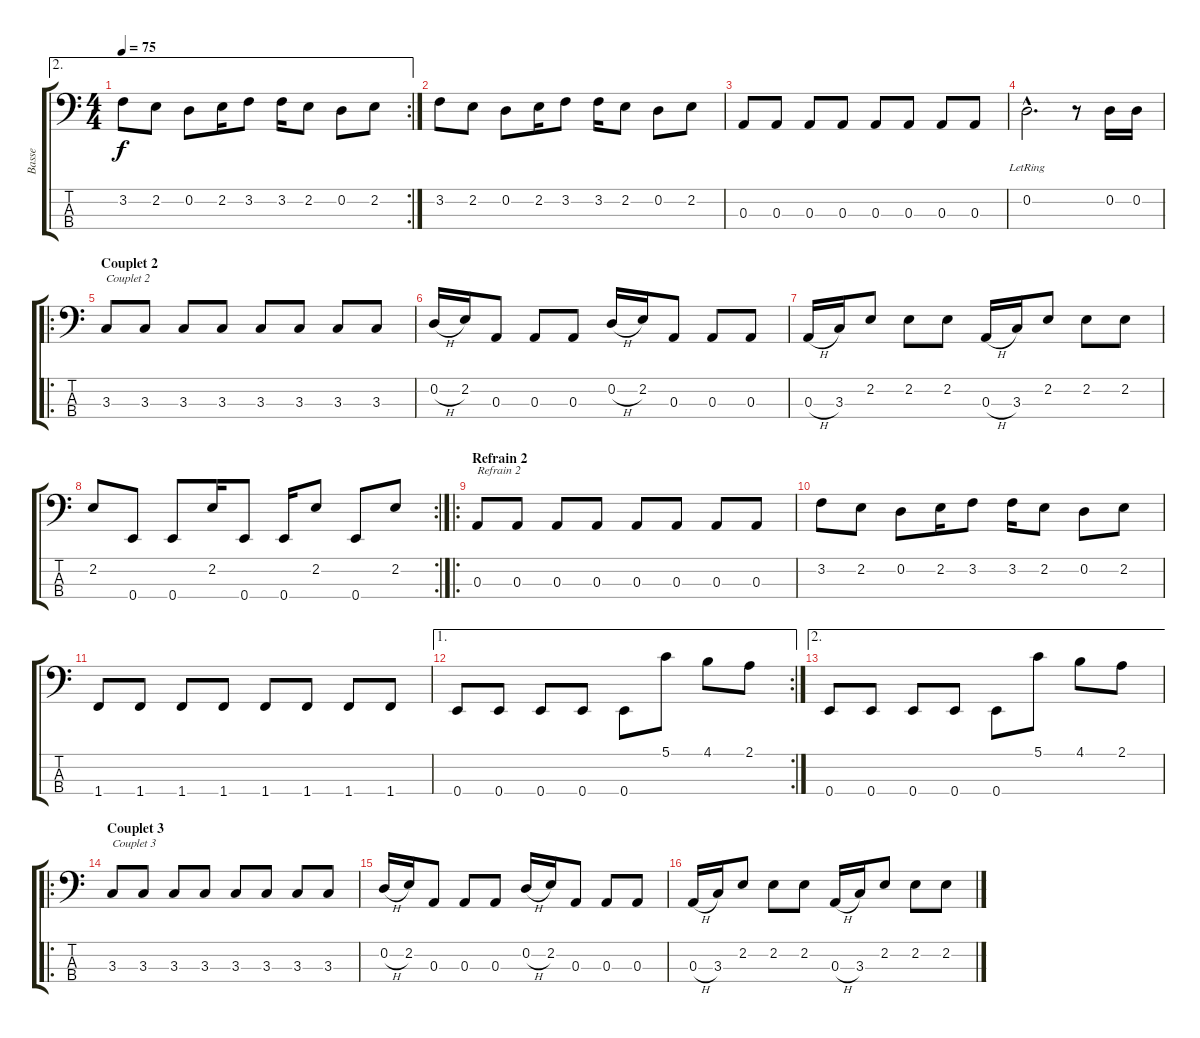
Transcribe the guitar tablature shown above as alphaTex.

\track ("Basse" "Basse") {instrument electricbassfinger}
\staff {score tabs}
\tuning (G2 D2 A1 E1) {hide}
\ae 2
\rc 2
\ts (4 4)
\tempo 75
\clef f4
\ks c
3.2.8{dy f} 2.2.8 0.2.8 2.2.16 3.2.8 3.2.16 2.2.8 0.2.8 2.2.8 |
3.2.8 2.2.8 0.2.8 2.2.16 3.2.8 3.2.16 2.2.8 0.2.8 2.2.8 |
0.3.8 0.3.8 0.3.8 0.3.8 0.3.8 0.3.8 0.3.8 0.3.8 |
0.2{hac lr}.2{d} r.8 0.2.16 0.2.16 |
\ro
\section ("" "Couplet 2")
3.3.8{txt "Couplet 2"} 3.3.8 3.3.8 3.3.8 3.3.8 3.3.8 3.3.8 3.3.8 |
0.2{h}.16 2.2.16 0.3.8 0.3.8 0.3.8 0.2{h}.16 2.2.16 0.3.8 0.3.8 0.3.8 |
0.3{h}.16 3.3.16 2.2.8 2.2.8 2.2.8 0.3{h}.16 3.3.16 2.2.8 2.2.8 2.2.8 |
\rc 2
2.2.8 0.4.8 0.4.8 2.2.16 0.4.8 0.4.16 2.2.8 0.4.8 2.2.8 |
\ro
\section ("" "Refrain 2")
0.3.8{txt "Refrain 2"} 0.3.8 0.3.8 0.3.8 0.3.8 0.3.8 0.3.8 0.3.8 |
3.2.8 2.2.8 0.2.8 2.2.16 3.2.8 3.2.16 2.2.8 0.2.8 2.2.8 |
1.4.8 1.4.8 1.4.8 1.4.8 1.4.8 1.4.8 1.4.8 1.4.8 |
\ae 1
\rc 2
0.4.8 0.4.8 0.4.8 0.4.8 0.4.8 5.1.8 4.1.8 2.1.8 |
\ae 2
0.4.8 0.4.8 0.4.8 0.4.8 0.4.8 5.1.8 4.1.8 2.1.8 |
\ro
\section ("" "Couplet 3")
3.3.8{txt "Couplet 3"} 3.3.8 3.3.8 3.3.8 3.3.8 3.3.8 3.3.8 3.3.8 |
0.2{h}.16 2.2.16 0.3.8 0.3.8 0.3.8 0.2{h}.16 2.2.16 0.3.8 0.3.8 0.3.8 |
0.3{h}.16 3.3.16 2.2.8 2.2.8 2.2.8 0.3{h}.16 3.3.16 2.2.8 2.2.8 2.2.8
